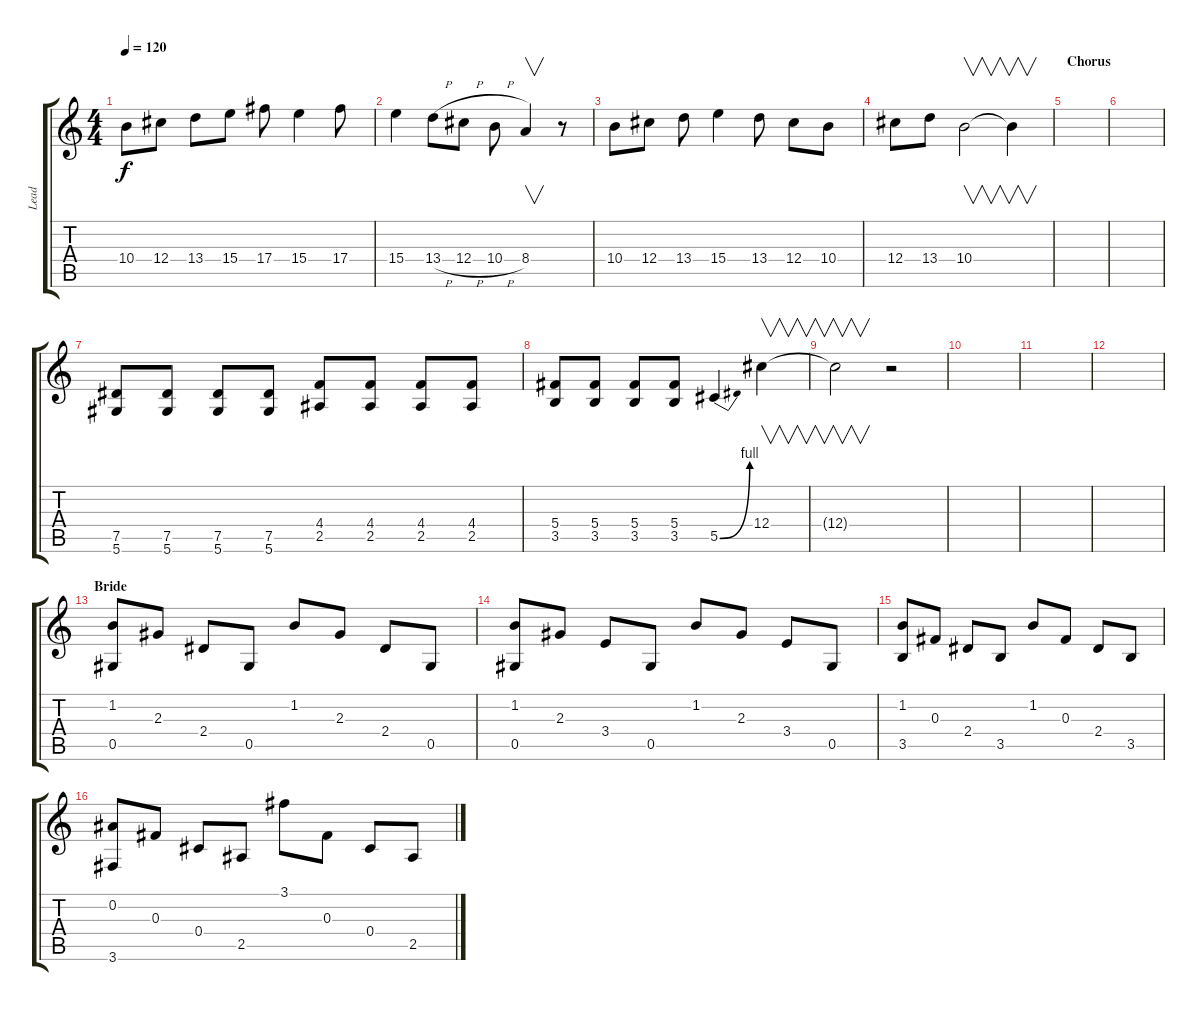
\track ("Lead" "Lead") {instrument acousticguitarsteel}
\staff {score tabs}
\tuning (Eb4 Bb3 Gb3 Db3 Ab2 Eb2) {hide}
\ts (4 4)
\tempo 120
\clef g2
\ks c
10.4.8{dy f} 12.4.8 13.4.8 15.4.8 17.4.8 15.4.4 17.4.8 |
15.4.4 13.4{h}.8 12.4{h}.8 10.4{h}.8 8.4.4{v} r.8 |
10.4.8 12.4.8 13.4.8 15.4.4 13.4.8 12.4.8 10.4.8 |
12.4.8 13.4.8 10.4.2{v} 10.4{t}.4{v} |
\section ("" "Chorus")
|
|
(7.5 5.6).8 (7.5 5.6).8 (7.5 5.6).8 (7.5 5.6).8 (4.4 2.5).8 (4.4 2.5).8 (4.4 2.5).8 (4.4 2.5).8 |
(5.4 3.5).8 (5.4 3.5).8 (5.4 3.5).8 (5.4 3.5).8 5.5{be (bend 0 0 60 4)}.4 12.4.4{v} |
12.4{t}.2{v} r.2 |
|
|
|
\section ("" "Bride")
(1.2 0.5).8 2.3.8 2.4.8 0.5.8 1.2.8 2.3.8 2.4.8 0.5.8 |
(1.2 0.5).8 2.3.8 3.4.8 0.5.8 1.2.8 2.3.8 3.4.8 0.5.8 |
(1.2 3.5).8 0.3.8 2.4.8 3.5.8 1.2.8 0.3.8 2.4.8 3.5.8 |
(0.2 3.6).8 0.3.8 0.4.8 2.5.8 3.1.8 0.3.8 0.4.8 2.5.8
